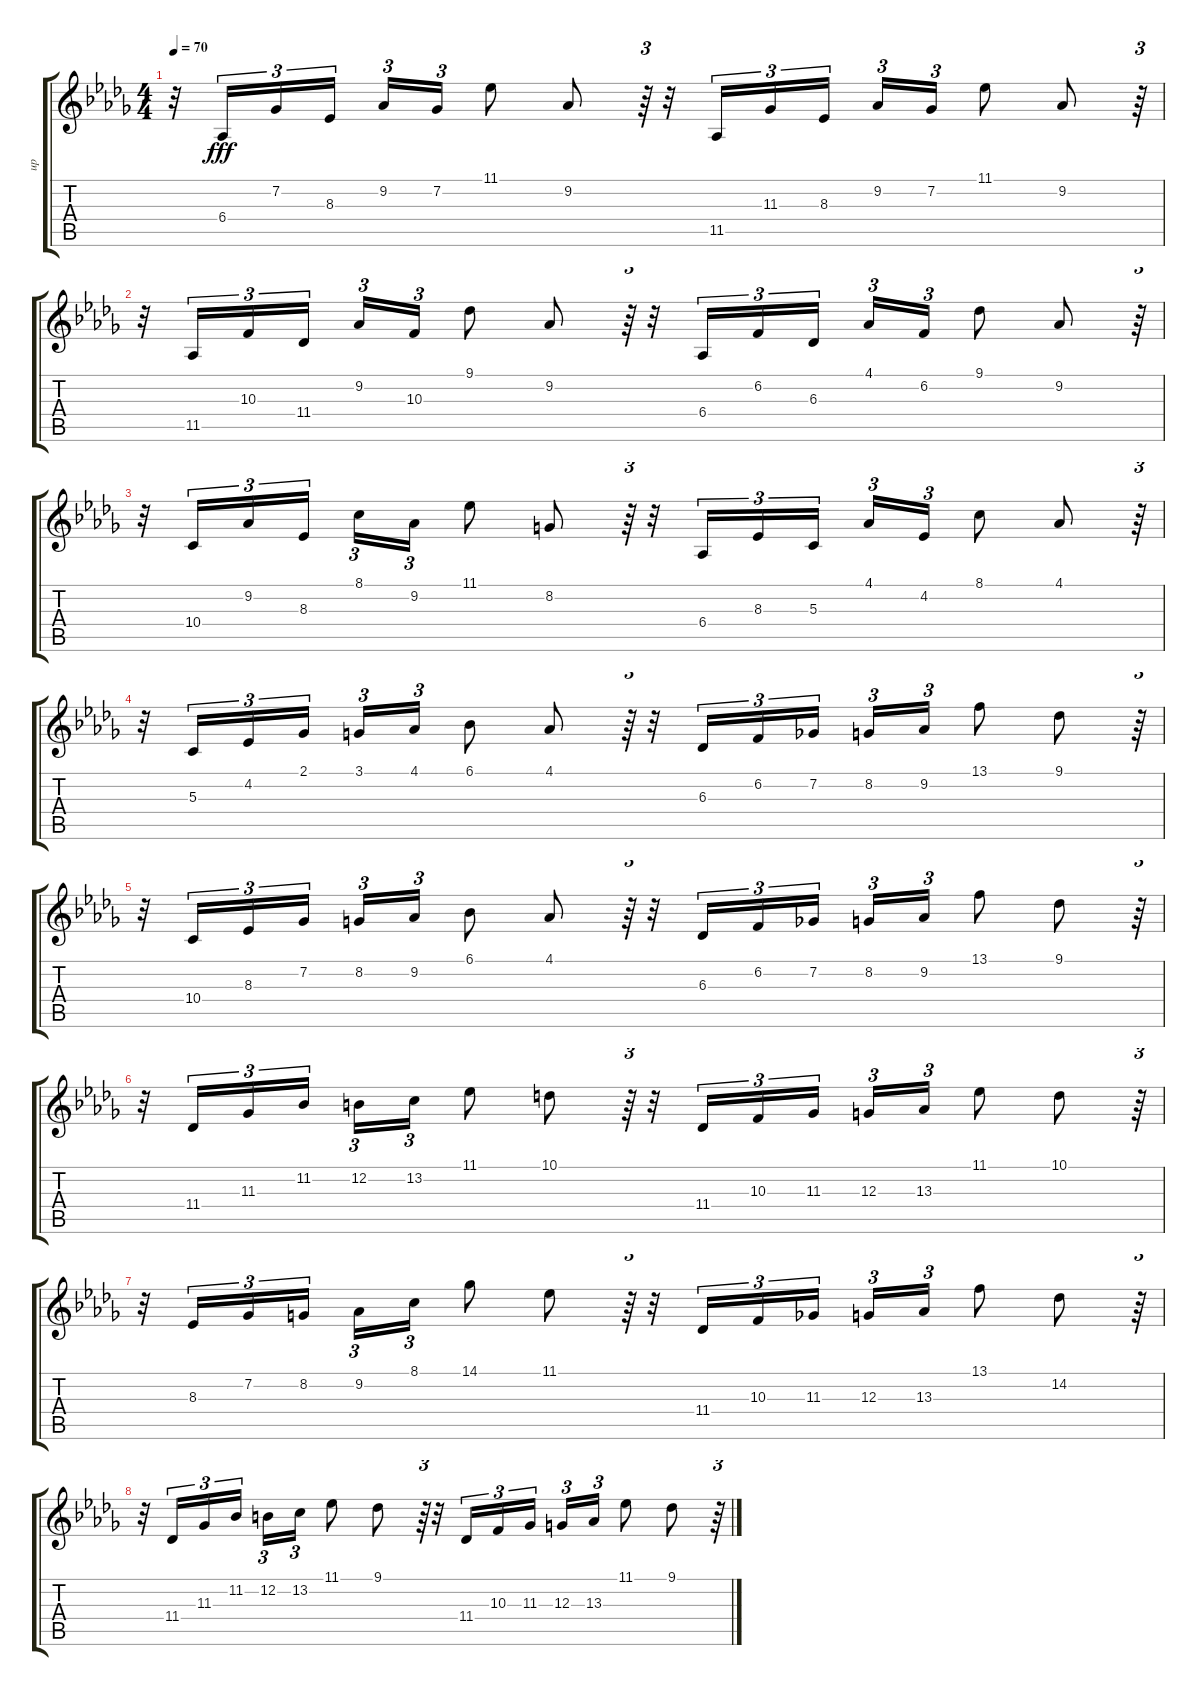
\track ("up" "up") {instrument acousticgrandpiano}
\staff {score tabs}
\tuning (E4 B3 G3 D3 A2 E2) {hide}
\ts (4 4)
\tempo 70
\clef g2
\ks db
r.32{dy fff} 6.4.16{tu (3 2)} 7.2.16{tu (3 2)} 8.3.16{tu (3 2) beam splitsecondary} 9.2.16{tu (3 2)} 7.2.16{tu (3 2)} 11.1.8 9.2.8 r.64{tu (3 2)} r.32 11.5.16{tu (3 2)} 11.3.16{tu (3 2)} 8.3.16{tu (3 2) beam splitsecondary} 9.2.16{tu (3 2)} 7.2.16{tu (3 2)} 11.1.8 9.2.8 r.64{tu (3 2)} |
r.32 11.5.16{tu (3 2)} 10.3.16{tu (3 2)} 11.4.16{tu (3 2) beam splitsecondary} 9.2.16{tu (3 2)} 10.3.16{tu (3 2)} 9.1.8 9.2.8 r.64{tu (3 2)} r.32 6.4.16{tu (3 2)} 6.2.16{tu (3 2)} 6.3.16{tu (3 2) beam splitsecondary} 4.1.16{tu (3 2)} 6.2.16{tu (3 2)} 9.1.8 9.2.8 r.64{tu (3 2)} |
r.32 10.4.16{tu (3 2)} 9.2.16{tu (3 2)} 8.3.16{tu (3 2) beam splitsecondary} 8.1.16{tu (3 2)} 9.2.16{tu (3 2)} 11.1.8 8.2.8 r.64{tu (3 2)} r.32 6.4.16{tu (3 2)} 8.3.16{tu (3 2)} 5.3.16{tu (3 2) beam splitsecondary} 4.1.16{tu (3 2)} 4.2.16{tu (3 2)} 8.1.8 4.1.8 r.64{tu (3 2)} |
r.32 5.3.16{tu (3 2)} 4.2.16{tu (3 2)} 2.1.16{tu (3 2) beam splitsecondary} 3.1.16{tu (3 2)} 4.1.16{tu (3 2)} 6.1.8 4.1.8 r.64{tu (3 2)} r.32 6.3.16{tu (3 2)} 6.2.16{tu (3 2)} 7.2.16{tu (3 2) beam splitsecondary} 8.2.16{tu (3 2)} 9.2.16{tu (3 2)} 13.1.8 9.1.8 r.64{tu (3 2)} |
r.32 10.4.16{tu (3 2)} 8.3.16{tu (3 2)} 7.2.16{tu (3 2) beam splitsecondary} 8.2.16{tu (3 2)} 9.2.16{tu (3 2)} 6.1.8 4.1.8 r.64{tu (3 2)} r.32 6.3.16{tu (3 2)} 6.2.16{tu (3 2)} 7.2.16{tu (3 2) beam splitsecondary} 8.2.16{tu (3 2)} 9.2.16{tu (3 2)} 13.1.8 9.1.8 r.64{tu (3 2)} |
r.32 11.4.16{tu (3 2)} 11.3.16{tu (3 2)} 11.2.16{tu (3 2) beam splitsecondary} 12.2.16{tu (3 2)} 13.2.16{tu (3 2)} 11.1.8 10.1.8 r.64{tu (3 2)} r.32 11.4.16{tu (3 2)} 10.3.16{tu (3 2)} 11.3.16{tu (3 2) beam splitsecondary} 12.3.16{tu (3 2)} 13.3.16{tu (3 2)} 11.1.8 10.1.8 r.64{tu (3 2)} |
r.32 8.3.16{tu (3 2)} 7.2.16{tu (3 2)} 8.2.16{tu (3 2) beam splitsecondary} 9.2.16{tu (3 2)} 8.1.16{tu (3 2)} 14.1.8 11.1.8 r.64{tu (3 2)} r.32 11.4.16{tu (3 2)} 10.3.16{tu (3 2)} 11.3.16{tu (3 2) beam splitsecondary} 12.3.16{tu (3 2)} 13.3.16{tu (3 2)} 13.1.8 14.2.8 r.64{tu (3 2)} |
r.32 11.4.16{tu (3 2)} 11.3.16{tu (3 2)} 11.2.16{tu (3 2) beam splitsecondary} 12.2.16{tu (3 2)} 13.2.16{tu (3 2)} 11.1.8 9.1.8 r.64{tu (3 2)} r.32 11.4.16{tu (3 2)} 10.3.16{tu (3 2)} 11.3.16{tu (3 2) beam splitsecondary} 12.3.16{tu (3 2)} 13.3.16{tu (3 2)} 11.1.8 9.1.8 r.64{tu (3 2)}
